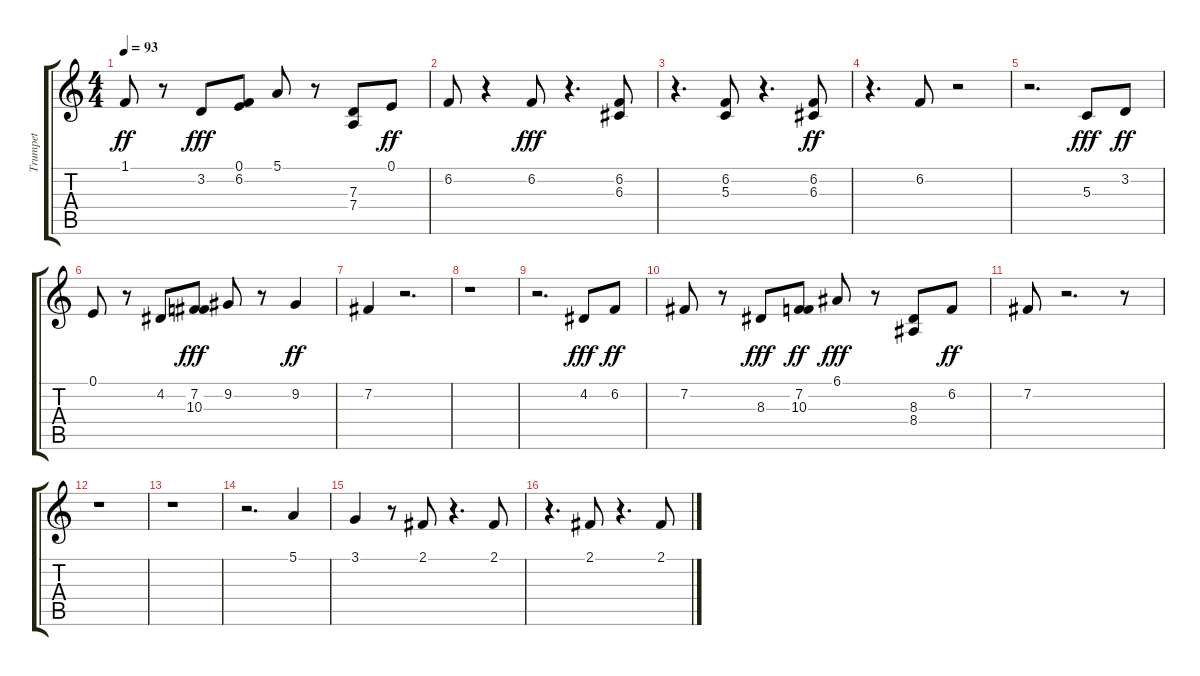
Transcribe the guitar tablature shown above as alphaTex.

\track ("Trumpet" "Trumpet") {instrument trumpet}
\staff {score tabs}
\tuning (E4 B3 G3 D3 A2 E2) {hide}
\ts (4 4)
\tempo 93
\clef g2
\ks c
1.1.8{dy ff} r.8 3.2.8{dy fff} (0.1 6.2).8 5.1.8 r.8 (7.3 7.4).8 0.1.8{dy ff} |
6.2.8 r.4 6.2.8{dy fff} r.4{d} (6.2 6.3).8 |
r.4{d} (6.2 5.3).8 r.4{d} (6.2 6.3).8{dy ff} |
r.4{d} 6.2.8 r.2 |
r.2{d} 5.3.8{dy fff} 3.2.8{dy ff} |
0.1.8 r.8 4.2.8 (7.2 10.3).8{dy fff} 9.2.8 r.8 9.2.4{dy ff} |
7.2.4 r.2{d} |
r.1 |
r.2{d} 4.2.8{dy fff} 6.2.8{dy ff} |
7.2.8 r.8 8.3.8{dy fff} (7.2 10.3).8{dy ff} 6.1.8{dy fff} r.8 (8.3 8.4).8 6.2.8{dy ff} |
7.2.8 r.2{d} r.8 |
r.1 |
r.1 |
r.2{d} 5.1.4 |
3.1.4 r.8 2.1.8 r.4{d} 2.1.8 |
r.4{d} 2.1.8 r.4{d} 2.1.8
